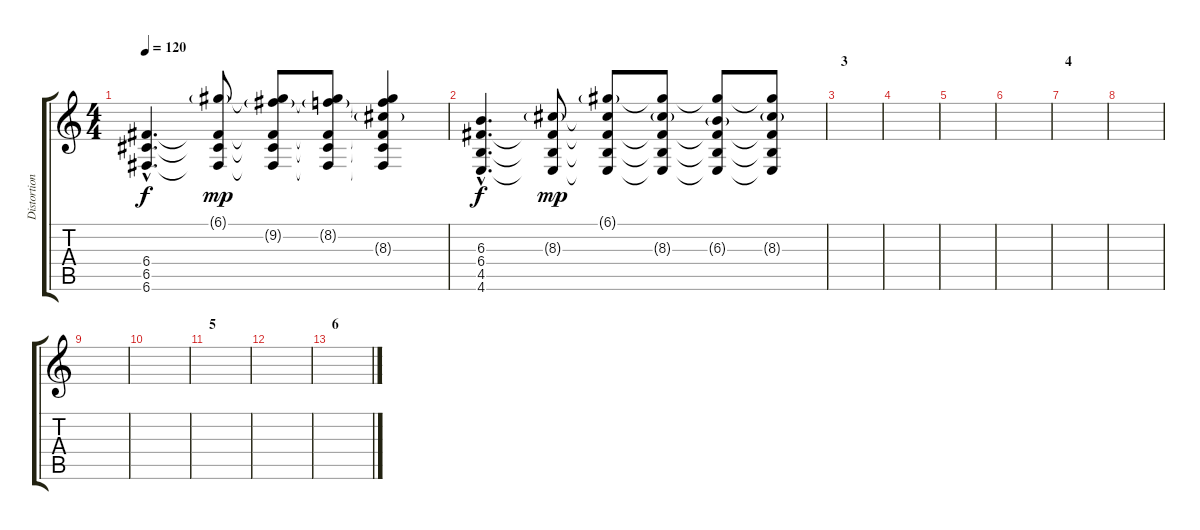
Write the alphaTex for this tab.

\track ("Distortion Guitar 2" "Distortion") {instrument distortionguitar}
\staff {score tabs}
\tuning (D4 A3 F3 C3 G2 C2) {hide}
\ts (4 4)
\tempo 120
\clef g2
\ks c
(6.4{hac} 6.5{hac} 6.6{hac}).4{d dy f} (6.1{g} 6.4{t} 6.5{t} 6.6{t}).8{dy mp} (6.1{t} 9.2{g} 6.4{t} 6.5{t} 6.6{t}).8 (6.1{t} 8.2{g} 6.4{t} 6.5{t} 6.6{t}).8 (6.1{t} 8.2{t} 8.3{g} 6.4{t} 6.5{t} 6.6{t}).4 |
(6.3{hac} 6.4{hac} 4.5{hac} 4.6{hac}).4{d dy f} (8.3{g} 6.4{t} 4.5{t} 4.6{t}).8{dy mp} (6.1{g} 8.3{t} 6.4{t} 4.5{t} 4.6{t}).8 (6.1{t} 8.3{g} 6.4{t} 4.5{t} 4.6{t}).8 (6.1{t} 6.3{g} 6.4{t} 4.5{t} 4.6{t}).8 (6.1{t} 8.3{g} 6.4{t} 4.5{t} 4.6{t}).8 |
\section ("" "3")
|
|
|
|
\section ("" "4")
|
|
|
|
\section ("" "5")
|
|
\section ("" "6")
